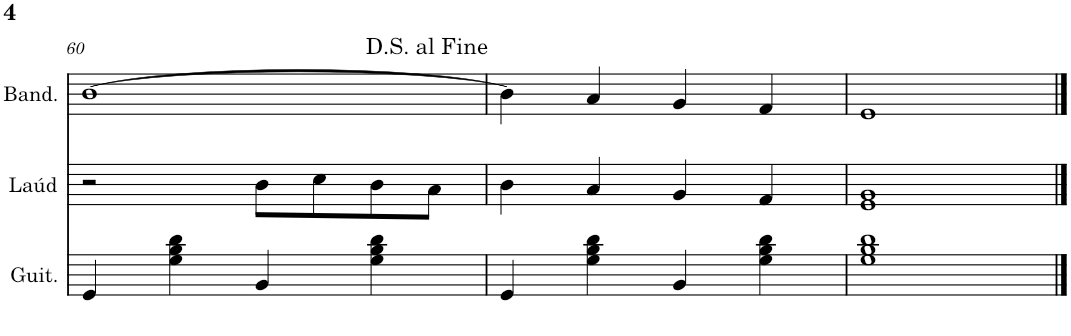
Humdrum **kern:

**kern	**kern	**kern
*part3	*part2	*part1
*staff3	*staff2	*staff1
*I"Guitarra clásica	*I"Laúd	*I"Bandurria
*I'Guit.	*I'Laúd	*I'Band.
!!LO:PB:g=z
*clefGv2	*clefGv2	*clefG2
*k[f#]	*k[f#]	*k[f#]
*M4/4	*M4/4	*M4/4
=60	=60	=60
4E/	2r	[1b
4e\ 4g\ 4b\	.	.
4G/	8B\L	.
.	8c\	.
4e\ 4g\ 4b\	8B\	.
.	8A\J	.
=61	=61	=61
4E/	4B\	4b\]
4e\ 4g\ 4b\	4A/	4a/
4G/	4G/	4g/
4e\ 4g\ 4b\	4F#/	4f#/
=62	=62	=62
1e 1g 1b	1E 1G	1e
==	==	==
*-	*-	*-
